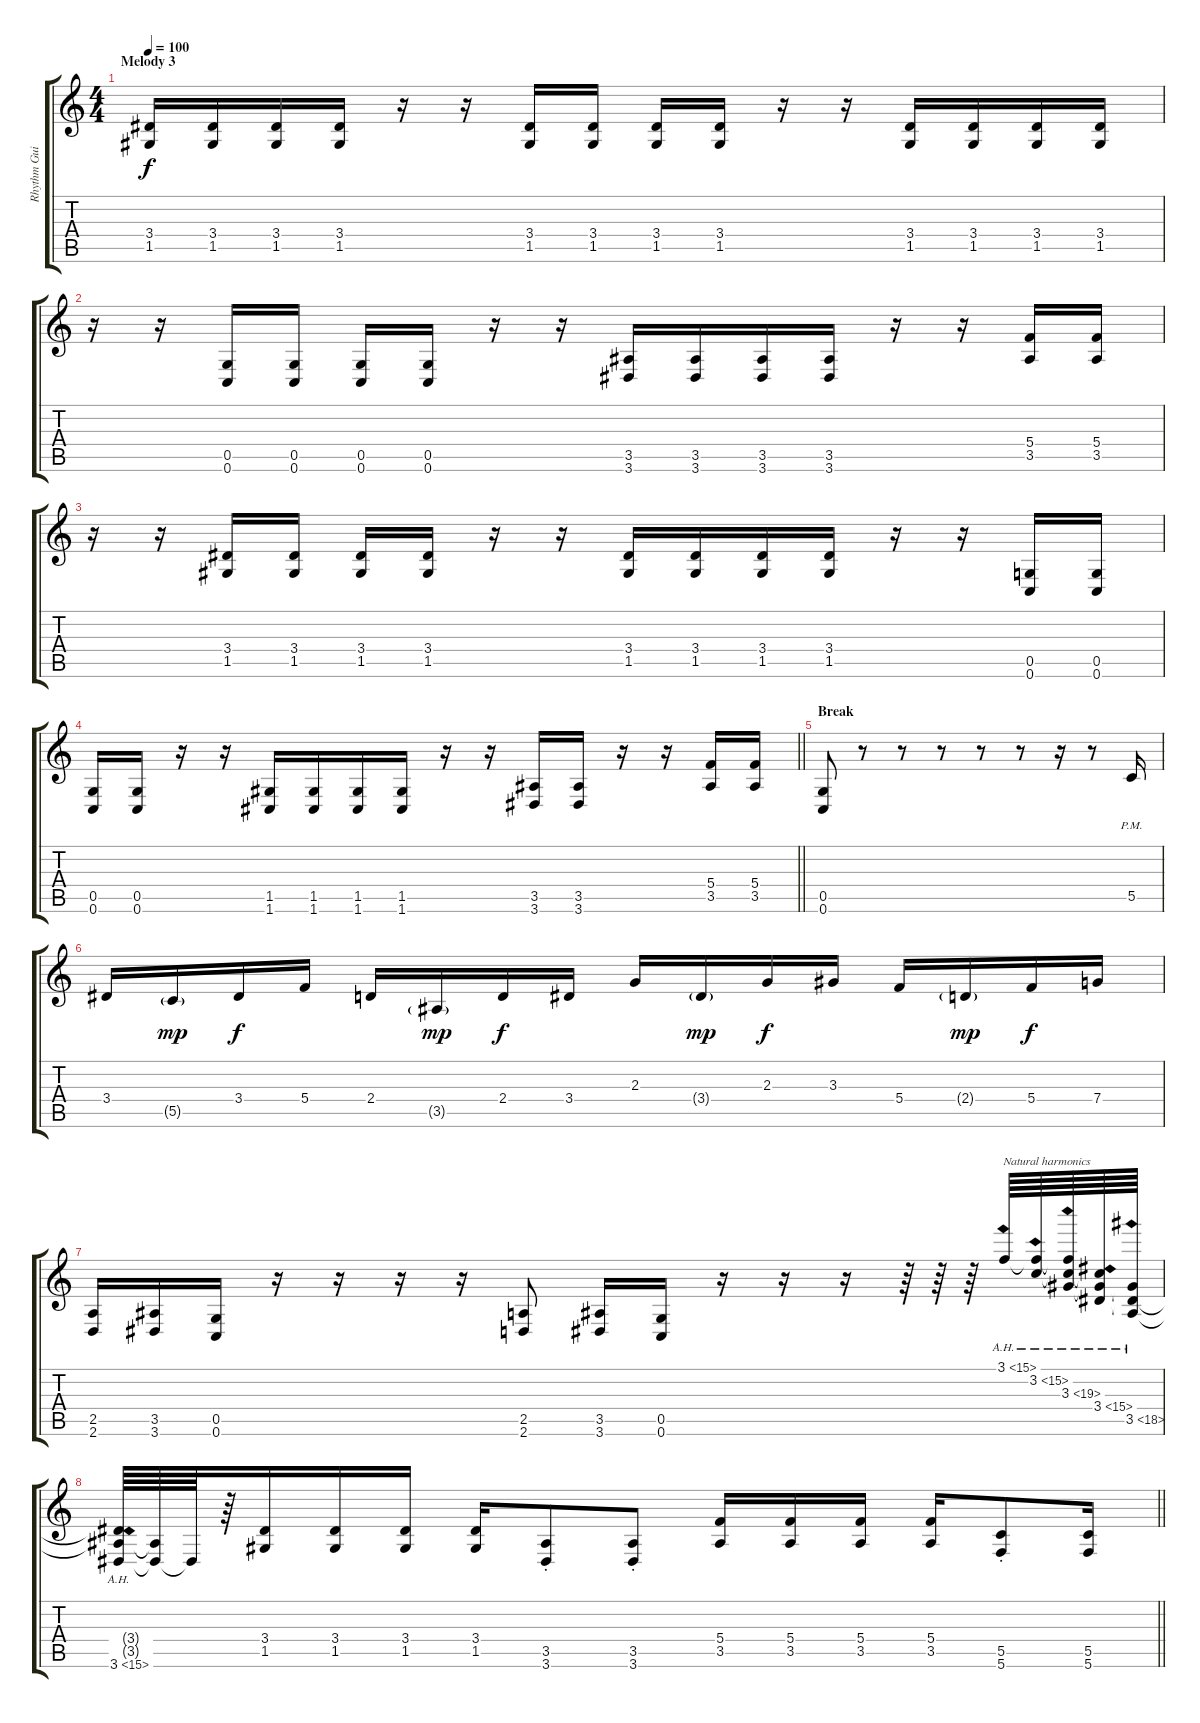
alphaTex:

\track ("Rhythm Guitar L/Alexi" "Rhythm Gui") {instrument distortionguitar}
\staff {score tabs}
\tuning (D4 A3 F3 C3 G2 C2) {hide}
\ts (4 4)
\section ("" "Melody 3")
\tempo 100
\clef g2
\ks c
(3.4 1.5).16{dy f} (3.4 1.5).16 (3.4 1.5).16 (3.4 1.5).16 r.16 r.16 (3.4 1.5).16 (3.4 1.5).16 (3.4 1.5).16 (3.4 1.5).16 r.16 r.16 (3.4 1.5).16 (3.4 1.5).16 (3.4 1.5).16 (3.4 1.5).16 |
r.16 r.16 (0.5 0.6).16 (0.5 0.6).16 (0.5 0.6).16 (0.5 0.6).16 r.16 r.16 (3.5 3.6).16 (3.5 3.6).16 (3.5 3.6).16 (3.5 3.6).16 r.16 r.16 (5.4 3.5).16 (5.4 3.5).16 |
r.16 r.16 (3.4 1.5).16 (3.4 1.5).16 (3.4 1.5).16 (3.4 1.5).16 r.16 r.16 (3.4 1.5).16 (3.4 1.5).16 (3.4 1.5).16 (3.4 1.5).16 r.16 r.16 (0.5 0.6).16 (0.5 0.6).16 |
\barLineRight lightlight
(0.5 0.6).16 (0.5 0.6).16 r.16 r.16 (1.5 1.6).16 (1.5 1.6).16 (1.5 1.6).16 (1.5 1.6).16 r.16 r.16 (3.5 3.6).16 (3.5 3.6).16 r.16 r.16 (5.4 3.5).16 (5.4 3.5).16 |
\section ("" "Break")
(0.5 0.6).8 r.8 r.8 r.8 r.8 r.8 r.16 r.8 5.5{pm}.16 |
3.4.16 5.5{g}.16{dy mp} 3.4.16{dy f} 5.4.16 2.4.16 3.5{g}.16{dy mp} 2.4.16{dy f} 3.4.16 2.3.16 3.4{g}.16{dy mp} 2.3.16{dy f} 3.3.16 5.4.16 2.4{g}.16{dy mp} 5.4.16{dy f} 7.4.16 |
(2.5 2.6).16 (3.5 3.6).16 (0.5 0.6).16 r.16 r.16 r.16 r.16 (2.5 2.6).8 (3.5 3.6).16 (0.5 0.6).16 r.16 r.16 r.16 r.64 r.64 r.64 3.1{ah 12}.64{txt "Natural harmonics"} (3.1{t} 3.2{ah 12}).64 (3.1{t} 3.2{t} 3.3{ah 16}).64 (3.2{t} 3.3{t} 3.4{ah 12}).64 (3.3{t} 3.4{t} 3.5{ah 15}).64 |
\barLineRight lightlight
(3.4{t} 3.5{t} 3.6{ah 12}).64 (3.5{t} 3.6{t}).64 3.6{t}.64 r.64 (3.4 1.5).16 (3.4 1.5).16 (3.4 1.5).16 (3.4 1.5).16 (3.5{st} 3.6{st}).8 (3.5{st} 3.6{st}).8 (5.4 3.5).16 (5.4 3.5).16 (5.4 3.5).16 (5.4 3.5).16 (5.5{st} 5.6{st}).8 (5.5 5.6).16
